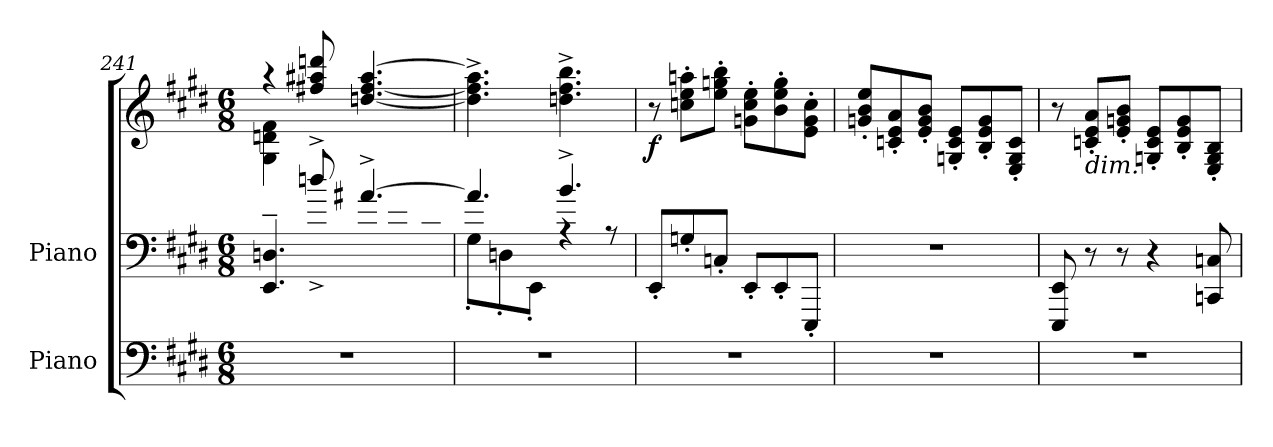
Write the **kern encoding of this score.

**kern	**kern	**kern	**dynam
*part2	*part1	*part1	*part1
*staff3	*staff2	*staff1	*staff1/2
*I"Piano	*I"Piano	*	*
*I'Pno	*I'Pno	*	*
*clefF4	*clefF4	*clefG2	*
*k[f#c#g#d#]	*k[f#c#g#d#]	*k[f#c#g#d#]	*
*M6/8	*M6/8	*M6/8	*
=241	=241	=241	=241
*	*^	*^	*
2.r	4.EE/~ 4.Dn/~	4ryy	4r	4G#\ 4dn\ 4f#\	.
.	.	8ddn^/	8ff#X/^ 8aa#X/^ 8dddn/^	2ryy	.
.	[4.a#X^/	8a#\Lyy	[4.ddn/ [4.ff#/ [4.aa#/	.	.
.	.	8f#'\	.	.	.
.	.	8dn'\J	.	.	.
*	*	*	*v	*v	*
=242	=242	=242	=242	=242
2.r	4.a#/]	8G#'\L	4.dd\]^ 4.ff#\]^ 4.aa#\]^	.
.	.	8Dn'\	.	.
.	.	8EE'\J	.	.
.	4.b^/	4rA	4.ddn\^ 4.ff#\^ 4.bb\^	.
.	.	8rA	.	.
=243	=243	=243	=243	=243
!	!	!	!	!LO:DY:b
*	*v	*v	*	*
2.r	8EE'/L	8r	f
.	8Gn'/	8ccn\' 8ee\' 8aan\'L	.
.	8Cn'/J	8ee\' 8ggn\' 8bb\'J	.
.	8EE'/L	8gn\' 8cc\' 8ee\'L	.
.	8EE'/	8b\' 8ee\' 8gg\'	.
.	8EEE'/J	8e\' 8g\' 8cc\'J	.
!!LO:PB:g=z
=244	=244	=244	=244
2.r	2.r	8gn/' 8b/' 8ee/'L	.
.	.	8cn/' 8e/' 8a/'	.
.	.	8e/' 8g/' 8b/'J	.
.	.	8Gn/' 8c/' 8e/'L	.
.	.	8B/' 8e/' 8g/'	.
.	.	8E/' 8G/' 8c/'J	.
=245	=245	=245	=245
2.r	8EEE/ 8EE/	8r	.
!	!	!LO:TX:b:i:t=dim.	!
.	8r	8cn/' 8e/' 8a/'L	.
.	8r	8e/' 8gn/' 8b/'J	.
.	4r	8Gn/' 8c/' 8e/'L	.
.	.	8B/' 8e/' 8g/'	.
.	8CCn/ 8Cn/	8E/' 8G/' 8B/'J	.
=	=	=	=
*-	*-	*-	*-
